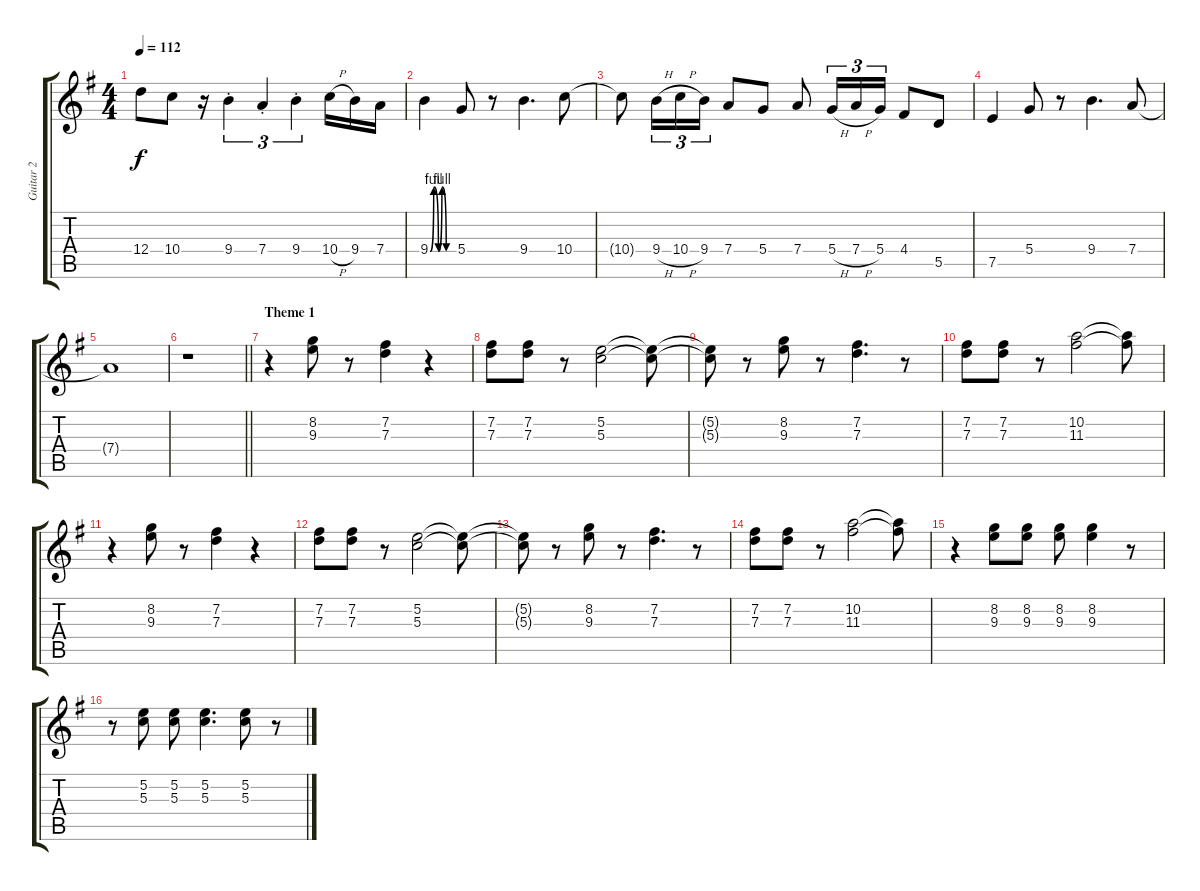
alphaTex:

\track ("Guitar 2" "Guitar 2") {instrument overdrivenguitar}
\staff {score tabs}
\tuning (E4 B3 G3 D3 A2 E2) {hide}
\ts (4 4)
\tempo 112
\clef g2
\ks eminor
12.4{t}.8{dy f} 10.4.8 r.16 9.4{st}.4{tu (3 2)} 7.4{st}.4{tu (3 2)} 9.4{st}.4{tu (3 2)} 10.4{h}.16 9.4.16 7.4.16 |
9.4{be (custom 0 0 9 4 21 0 30 4 41 0 60 0)}.4 5.4.8 r.8 9.4.4{d} 10.4.8 |
10.4{t}.8 9.4{h}.16{tu (3 2)} 10.4{h}.16{tu (3 2)} 9.4.16{tu (3 2)} 7.4.8 5.4.8 7.4.8 5.4{h}.16{tu (3 2)} 7.4{h}.16{tu (3 2)} 5.4.16{tu (3 2)} 4.4.8 5.5.8 |
7.5.4 5.4.8 r.8 9.4.4{d} 7.4.8 |
7.4{t}.1 |
\barLineRight lightlight
r.1 |
\section ("" "Theme 1")
r.4 (8.2 9.3).8 r.8 (7.2 7.3).4 r.4 |
(7.2 7.3).8 (7.2 7.3).8 r.8 (5.2 5.3).2 (5.2{t} 5.3{t}).8 |
(5.2{t} 5.3{t}).8 r.8 (8.2 9.3).8 r.8 (7.2 7.3).4{d} r.8 |
(7.2 7.3).8 (7.2 7.3).8 r.8 (10.2 11.3).2 (10.2{t} 11.3{t}).8 |
r.4 (8.2 9.3).8 r.8 (7.2 7.3).4 r.4 |
(7.2 7.3).8 (7.2 7.3).8 r.8 (5.2 5.3).2 (5.2{t} 5.3{t}).8 |
(5.2{t} 5.3{t}).8 r.8 (8.2 9.3).8 r.8 (7.2 7.3).4{d} r.8 |
(7.2 7.3).8 (7.2 7.3).8 r.8 (10.2 11.3).2 (10.2{t} 11.3{t}).8 |
r.4 (8.2 9.3).8 (8.2 9.3).8 (8.2 9.3).8 (8.2 9.3).4 r.8 |
r.8 (5.2 5.3).8 (5.2 5.3).8 (5.2 5.3).4{d} (5.2 5.3).8 r.8
